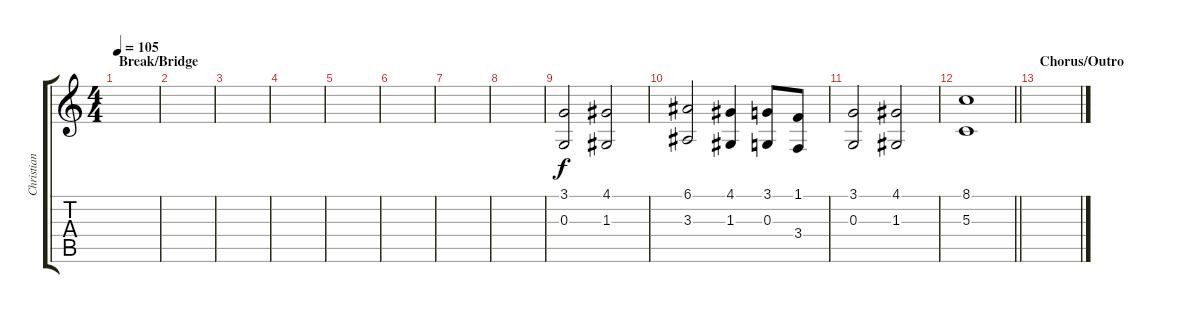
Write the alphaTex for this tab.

\track ("Christian 1" "Christian ") {instrument fx7echoes}
\staff {score tabs}
\tuning (E4 B3 G3 D3 A2 D2) {hide}
\ts (4 4)
\section ("" "Break/Bridge")
\tempo 105
\clef g2
\ks c
|
|
|
|
|
|
|
|
(3.1 0.3).2{volume 7} (4.1 1.3).2 |
(6.1 3.3).2 (4.1 1.3).4 (3.1 0.3).8 (1.1 3.4).8 |
(3.1 0.3).2 (4.1 1.3).2 |
\barLineRight lightlight
(8.1 5.3).1 |
\section ("" "Chorus/Outro")
